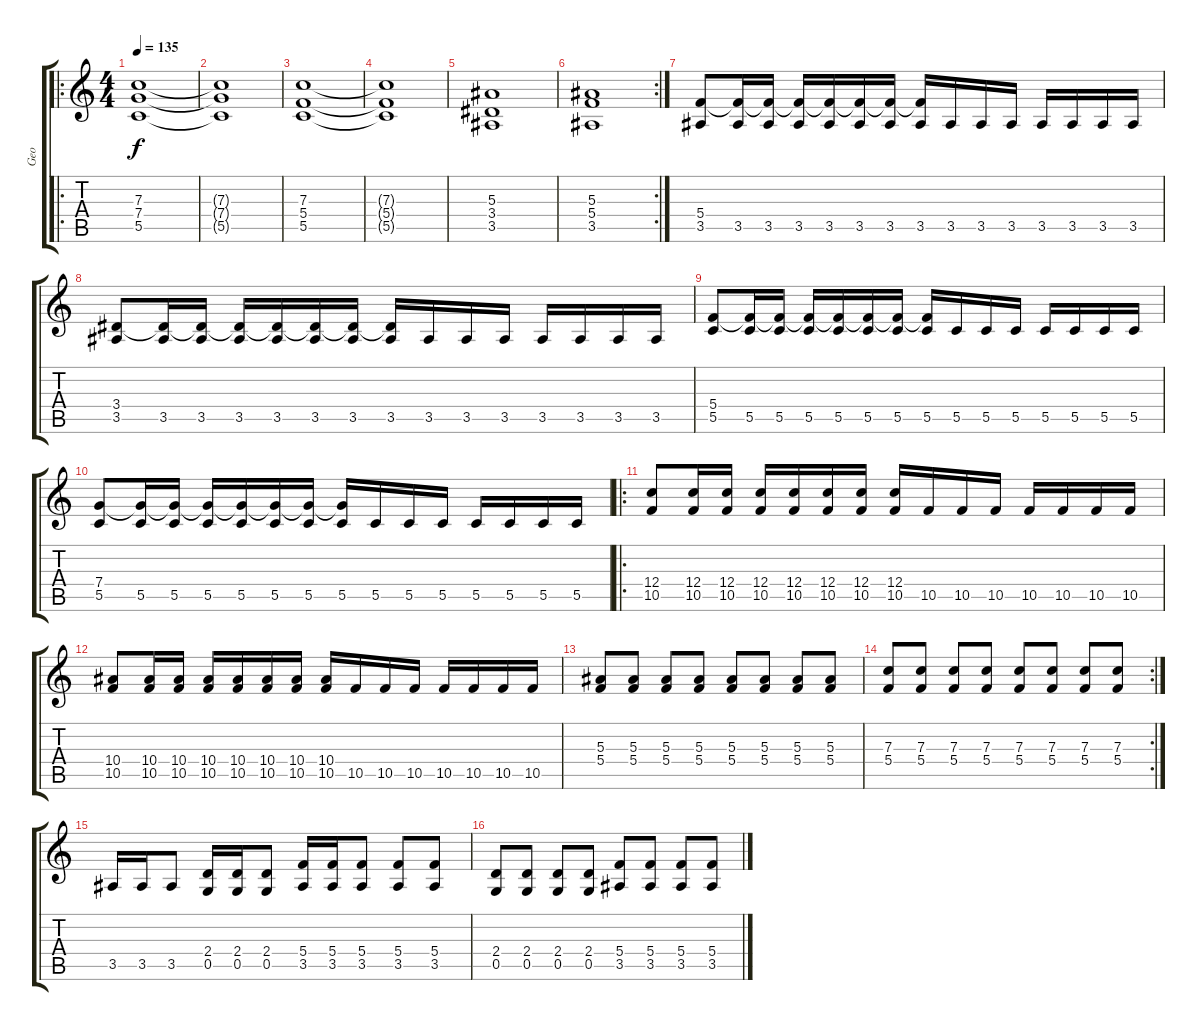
\track ("Geo" "Geo") {instrument distortionguitar}
\staff {score tabs}
\tuning (D4 A3 F3 C3 G2 C2) {hide}
\ro
\ts (4 4)
\tempo 135
\clef g2
\ks c
(7.3 7.4 5.5).1{dy f instrument distortionguitar} |
(7.3{t} 7.4{t} 5.5{t}).1 |
(7.3 5.4 5.5).1 |
(7.3{t} 5.4{t} 5.5{t}).1 |
(5.3 3.4 3.5).1 |
\rc 2
(5.3 5.4 3.5).1 |
(5.4 3.5).8{instrument overdrivenguitar} (5.4{t} 3.5).16 (5.4{t} 3.5).16 (5.4{t} 3.5).16 (5.4{t} 3.5).16 (5.4{t} 3.5).16 (5.4{t} 3.5).16 (5.4{t} 3.5).16 3.5.16 3.5.16 3.5.16 3.5.16 3.5.16 3.5.16 3.5.16 |
(3.4 3.5).8 (3.4{t} 3.5).16 (3.4{t} 3.5).16 (3.4{t} 3.5).16 (3.4{t} 3.5).16 (3.4{t} 3.5).16 (3.4{t} 3.5).16 (3.4{t} 3.5).16 3.5.16 3.5.16 3.5.16 3.5.16 3.5.16 3.5.16 3.5.16 |
(5.4 5.5).8 (5.4{t} 5.5).16 (5.4{t} 5.5).16 (5.4{t} 5.5).16 (5.4{t} 5.5).16 (5.4{t} 5.5).16 (5.4{t} 5.5).16 (5.4{t} 5.5).16 5.5.16 5.5.16 5.5.16 5.5.16 5.5.16 5.5.16 5.5.16 |
(7.4 5.5).8 (7.4{t} 5.5).16 (7.4{t} 5.5).16 (7.4{t} 5.5).16 (7.4{t} 5.5).16 (7.4{t} 5.5).16 (7.4{t} 5.5).16 (7.4{t} 5.5).16 5.5.16 5.5.16 5.5.16 5.5.16 5.5.16 5.5.16 5.5.16 |
\ro
(12.4 10.5).8 (12.4 10.5).16 (12.4 10.5).16 (12.4 10.5).16 (12.4 10.5).16 (12.4 10.5).16 (12.4 10.5).16 (12.4 10.5).16 10.5.16 10.5.16 10.5.16 10.5.16 10.5.16 10.5.16 10.5.16 |
(10.4 10.5).8 (10.4 10.5).16 (10.4 10.5).16 (10.4 10.5).16 (10.4 10.5).16 (10.4 10.5).16 (10.4 10.5).16 (10.4 10.5).16 10.5.16 10.5.16 10.5.16 10.5.16 10.5.16 10.5.16 10.5.16 |
(5.3 5.4).8 (5.3 5.4).8 (5.3 5.4).8 (5.3 5.4).8 (5.3 5.4).8 (5.3 5.4).8 (5.3 5.4).8 (5.3 5.4).8 |
\rc 2
(7.3 5.4).8 (7.3 5.4).8 (7.3 5.4).8 (7.3 5.4).8 (7.3 5.4).8 (7.3 5.4).8 (7.3 5.4).8 (7.3 5.4).8 |
3.5.16 3.5.16 3.5.8 (2.4 0.5).16 (2.4 0.5).16 (2.4 0.5).8 (5.4 3.5).16 (5.4 3.5).16 (5.4 3.5).8 (5.4 3.5).8 (5.4 3.5).8 |
(2.4 0.5).8 (2.4 0.5).8 (2.4 0.5).8 (2.4 0.5).8 (5.4 3.5).8 (5.4 3.5).8 (5.4 3.5).8 (5.4 3.5).8
